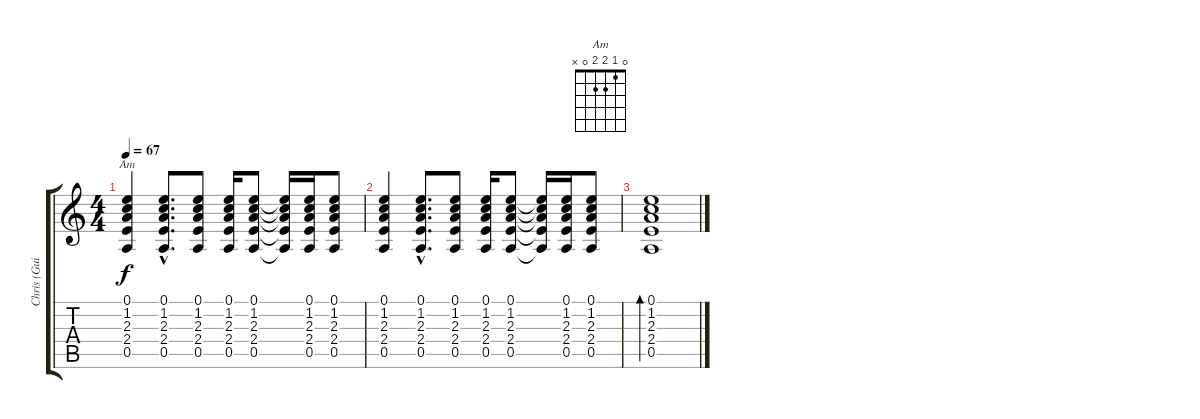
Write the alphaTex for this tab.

\track ("Chris (Guitar)" "Chris (Gui") {instrument acousticguitarsteel}
\staff {score tabs}
\tuning (E4 B3 G3 D3 A2 E2) {hide}
\chord ("Am" 0 1 2 2 0 x)
\ts (4 4)
\tempo 67
\clef g2
\ks c
(0.1 1.2 2.3 2.4 0.5).4{ch "Am" dy f} (0.1{hac} 1.2{hac} 2.3{hac} 2.4{hac} 0.5{hac}).8{d} (0.1 1.2 2.3 2.4 0.5).8 (0.1 1.2 2.3 2.4 0.5).16 (0.1 1.2 2.3 2.4 0.5).8 (0.1{t} 1.2{t} 2.3{t} 2.4{t} 0.5{t}).16 (0.1 1.2 2.3 2.4 0.5).16 (0.1 1.2 2.3 2.4 0.5).8 |
(0.1 1.2 2.3 2.4 0.5).4 (0.1{hac} 1.2{hac} 2.3{hac} 2.4{hac} 0.5{hac}).8{d} (0.1 1.2 2.3 2.4 0.5).8 (0.1 1.2 2.3 2.4 0.5).16 (0.1 1.2 2.3 2.4 0.5).8 (0.1{t} 1.2{t} 2.3{t} 2.4{t} 0.5{t}).16 (0.1 1.2 2.3 2.4 0.5).16 (0.1 1.2 2.3 2.4 0.5).8 |
(0.1 1.2 2.3 2.4 0.5).1{bd 120}
